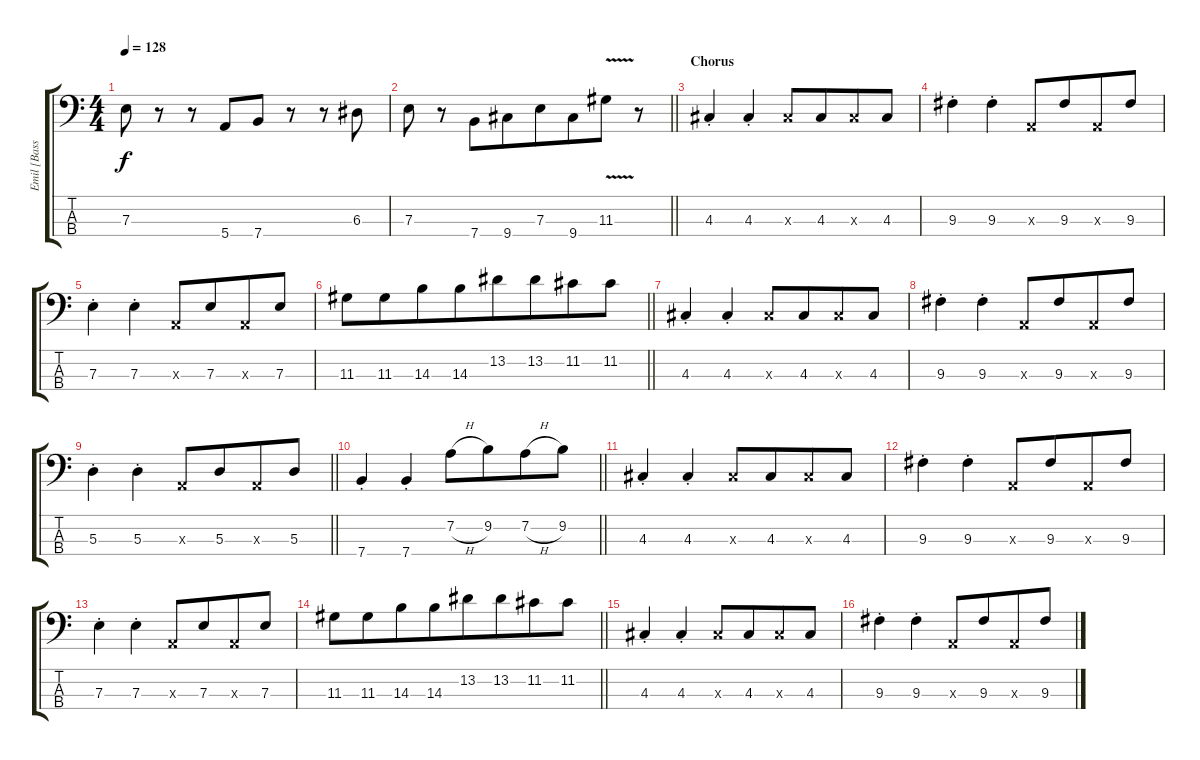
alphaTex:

\track ("Emil [Bass]" "Emil [Bass") {instrument electricbassfinger}
\staff {score tabs}
\tuning (G2 D2 A1 E1) {hide}
\ts (4 4)
\tempo 128
\clef f4
\ks c
7.3.8{dy f} r.8 r.8 5.4.8{beam merge} 7.4.8 r.8 r.8 6.3.8 |
\barLineRight lightlight
7.3.8 r.8 7.4.8 9.4.8{beam merge} 7.3.8 9.4.8{beam merge} 11.3{v}.8 r.8 |
\section ("" "Chorus")
4.3{st}.4 4.3{st}.4 4.3{x}.8 4.3.8{beam merge} 4.3{x}.8 4.3.8 |
9.3{st}.4 9.3{st}.4 0.3{x}.8 9.3.8{beam merge} 0.3{x}.8 9.3.8 |
7.3{st}.4 7.3{st}.4 0.3{x}.8 7.3.8{beam merge} 0.3{x}.8 7.3.8 |
\barLineRight lightlight
11.3.8 11.3.8{beam merge} 14.3.8 14.3.8{beam merge} 13.2.8 13.2.8{beam merge} 11.2.8 11.2.8 |
4.3{st}.4 4.3{st}.4 4.3{x}.8 4.3.8{beam merge} 4.3{x}.8 4.3.8 |
9.3{st}.4 9.3{st}.4 0.3{x}.8 9.3.8{beam merge} 0.3{x}.8 9.3.8 |
\barLineRight lightlight
5.3{st}.4 5.3{st}.4 0.3{x}.8 5.3.8{beam merge} 0.3{x}.8 5.3.8 |
\barLineRight lightlight
7.4{st}.4 7.4{st}.4 7.2{h}.8 9.2.8{beam merge} 7.2{h}.8 9.2.8 |
4.3{st}.4 4.3{st}.4 4.3{x}.8 4.3.8{beam merge} 4.3{x}.8 4.3.8 |
9.3{st}.4 9.3{st}.4 0.3{x}.8 9.3.8{beam merge} 0.3{x}.8 9.3.8 |
7.3{st}.4 7.3{st}.4 0.3{x}.8 7.3.8{beam merge} 0.3{x}.8 7.3.8 |
\barLineRight lightlight
11.3.8 11.3.8{beam merge} 14.3.8 14.3.8{beam merge} 13.2.8 13.2.8{beam merge} 11.2.8 11.2.8 |
4.3{st}.4 4.3{st}.4 4.3{x}.8 4.3.8{beam merge} 4.3{x}.8 4.3.8 |
9.3{st}.4 9.3{st}.4 0.3{x}.8 9.3.8{beam merge} 0.3{x}.8 9.3.8
